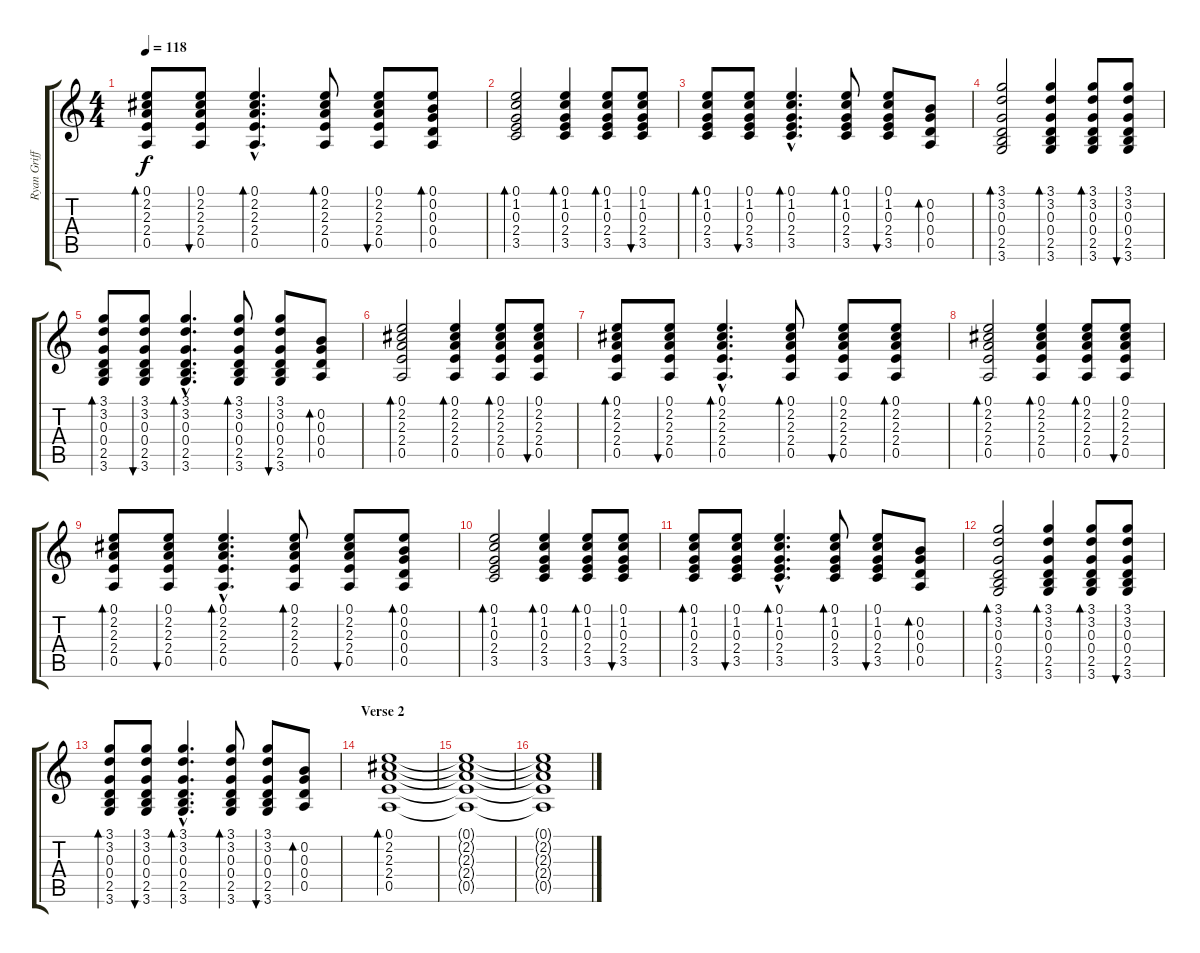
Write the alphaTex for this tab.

\track ("Ryan Griffits" "Ryan Griff") {instrument acousticguitarsteel}
\staff {score tabs}
\tuning (E4 B3 G3 D3 A2 E2) {hide}
\ts (4 4)
\tempo 118
\clef g2
\ks c
(0.1 2.2 2.3 2.4 0.5).8{bd 30 dy f} (0.1 2.2 2.3 2.4 0.5).8{bu 30} (0.1{hac} 2.2{hac} 2.3{hac} 2.4{hac} 0.5{hac}).4{d bd 30} (0.1 2.2 2.3 2.4 0.5).8{bd 30} (0.1 2.2 2.3 2.4 0.5).8{bu 30} (0.1 0.2 0.3 0.4 0.5).8{bd 30} |
(0.1 1.2 0.3 2.4 3.5).2{bd 30} (0.1 1.2 0.3 2.4 3.5).4{bd 30} (0.1 1.2 0.3 2.4 3.5).8{bd 30} (0.1 1.2 0.3 2.4 3.5).8{bu 30} |
(0.1 1.2 0.3 2.4 3.5).8{bd 30} (0.1 1.2 0.3 2.4 3.5).8{bu 30} (0.1{hac} 1.2{hac} 0.3{hac} 2.4{hac} 3.5{hac}).4{d bd 30} (0.1 1.2 0.3 2.4 3.5).8{bd 30} (0.1 1.2 0.3 2.4 3.5).8{bu 30} (0.2 0.3 0.4 0.5).8{bd 30} |
(3.1 3.2 0.3 0.4 2.5 3.6).2{bd 30} (3.1 3.2 0.3 0.4 2.5 3.6).4{bd 30} (3.1 3.2 0.3 0.4 2.5 3.6).8{bd 30} (3.1 3.2 0.3 0.4 2.5 3.6).8{bu 30} |
(3.1 3.2 0.3 0.4 2.5 3.6).8{bd 30} (3.1 3.2 0.3 0.4 2.5 3.6).8{bu 30} (3.1{hac} 3.2{hac} 0.3{hac} 0.4{hac} 2.5{hac} 3.6{hac}).4{d bd 30} (3.1 3.2 0.3 0.4 2.5 3.6).8{bd 30} (3.1 3.2 0.3 0.4 2.5 3.6).8{bu 30} (0.2 0.3 0.4 0.5).8{bd 30} |
(0.1 2.2 2.3 2.4 0.5).2{bd 30} (0.1 2.2 2.3 2.4 0.5).4{bd 30} (0.1 2.2 2.3 2.4 0.5).8{bd 30} (0.1 2.2 2.3 2.4 0.5).8{bu 30} |
(0.1 2.2 2.3 2.4 0.5).8{bd 30} (0.1 2.2 2.3 2.4 0.5).8{bu 30} (0.1{hac} 2.2{hac} 2.3{hac} 2.4{hac} 0.5{hac}).4{d bd 30} (0.1 2.2 2.3 2.4 0.5).8{bd 30} (0.1 2.2 2.3 2.4 0.5).8{bu 30} (0.1 2.2 2.3 2.4 0.5).8{bd 30} |
(0.1 2.2 2.3 2.4 0.5).2{bd 30} (0.1 2.2 2.3 2.4 0.5).4{bd 30} (0.1 2.2 2.3 2.4 0.5).8{bd 30} (0.1 2.2 2.3 2.4 0.5).8{bu 30} |
(0.1 2.2 2.3 2.4 0.5).8{bd 30} (0.1 2.2 2.3 2.4 0.5).8{bu 30} (0.1{hac} 2.2{hac} 2.3{hac} 2.4{hac} 0.5{hac}).4{d bd 30} (0.1 2.2 2.3 2.4 0.5).8{bd 30} (0.1 2.2 2.3 2.4 0.5).8{bu 30} (0.1 0.2 0.3 0.4 0.5).8{bd 30} |
(0.1 1.2 0.3 2.4 3.5).2{bd 30} (0.1 1.2 0.3 2.4 3.5).4{bd 30} (0.1 1.2 0.3 2.4 3.5).8{bd 30} (0.1 1.2 0.3 2.4 3.5).8{bu 30} |
(0.1 1.2 0.3 2.4 3.5).8{bd 30} (0.1 1.2 0.3 2.4 3.5).8{bu 30} (0.1{hac} 1.2{hac} 0.3{hac} 2.4{hac} 3.5{hac}).4{d bd 30} (0.1 1.2 0.3 2.4 3.5).8{bd 30} (0.1 1.2 0.3 2.4 3.5).8{bu 30} (0.2 0.3 0.4 0.5).8{bd 30} |
(3.1 3.2 0.3 0.4 2.5 3.6).2{bd 30} (3.1 3.2 0.3 0.4 2.5 3.6).4{bd 30} (3.1 3.2 0.3 0.4 2.5 3.6).8{bd 30} (3.1 3.2 0.3 0.4 2.5 3.6).8{bu 30} |
(3.1 3.2 0.3 0.4 2.5 3.6).8{bd 30} (3.1 3.2 0.3 0.4 2.5 3.6).8{bu 30} (3.1{hac} 3.2{hac} 0.3{hac} 0.4{hac} 2.5{hac} 3.6{hac}).4{d bd 30} (3.1 3.2 0.3 0.4 2.5 3.6).8{bd 30} (3.1 3.2 0.3 0.4 2.5 3.6).8{bu 30} (0.2 0.3 0.4 0.5).8{bd 30} |
\section ("" "Verse 2")
(0.1 2.2 2.3 2.4 0.5).1{bd 240} |
(0.1{t} 2.2{t} 2.3{t} 2.4{t} 0.5{t}).1 |
(0.1{t} 2.2{t} 2.3{t} 2.4{t} 0.5{t}).1
